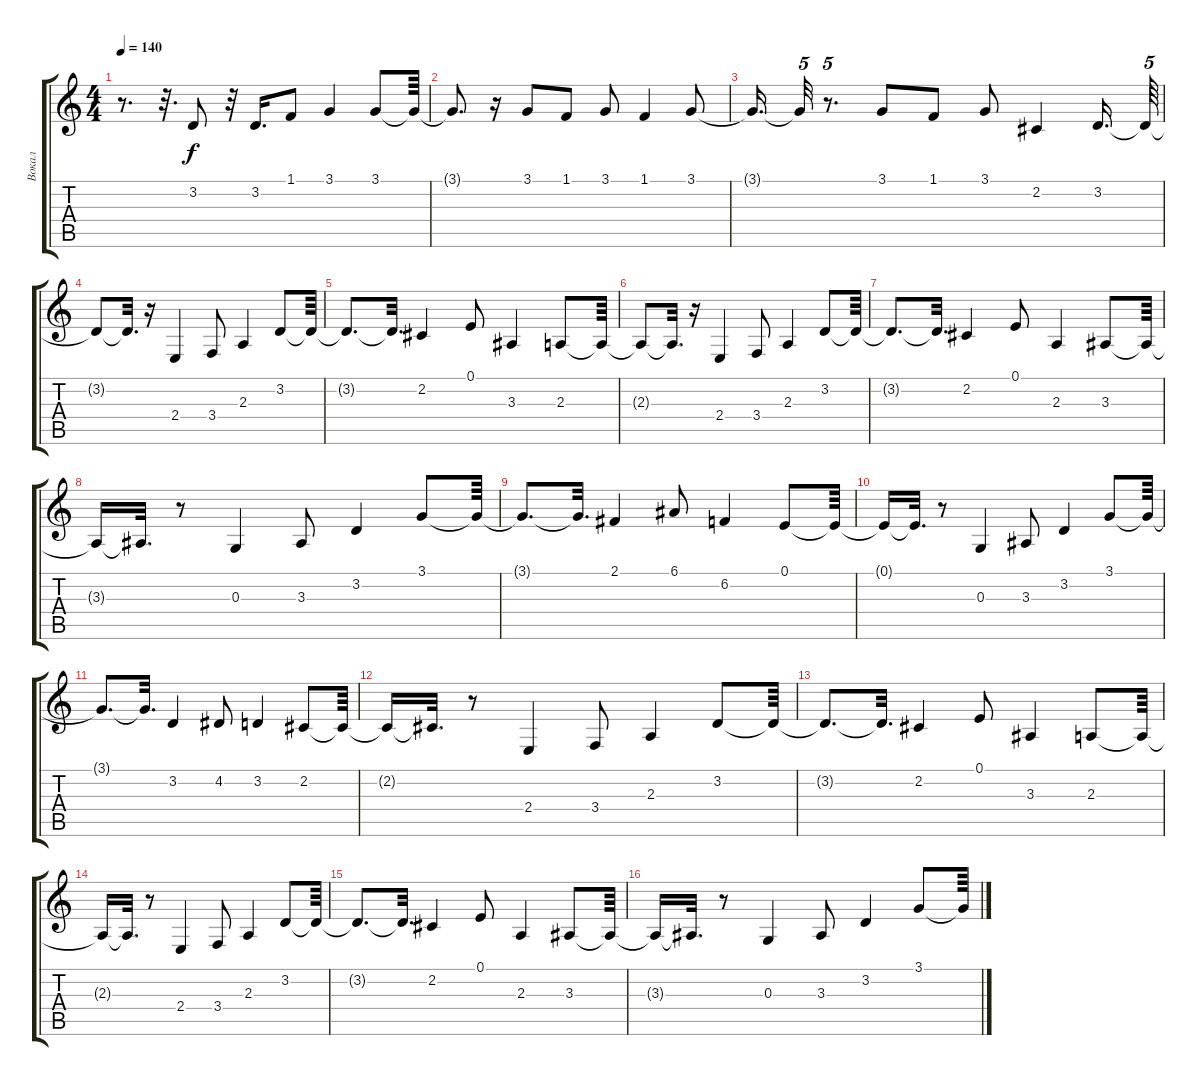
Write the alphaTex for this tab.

\track ("Вокал" "Вокал") {instrument fx5brightness}
\staff {score tabs}
\tuning (E4 B3 G3 D3 A2 E2) {hide}
\ts (4 4)
\tempo 140
\clef g2
\ks c
r.8{d dy f} r.32{d} 3.2.8 r.32 3.2.16{d} 1.1.8 3.1.4 3.1.8 3.1{t}.64 |
3.1{t}.8{d} r.16 3.1.8 1.1.8 3.1.8 1.1.4 3.1.8 |
3.1{t}.16{d} 3.1{t}.32{tu (5 4)} r.8{d tu (5 4)} 3.1.8 1.1.8 3.1.8 2.2.4 3.2.16{d} 3.2{t}.64{tu (5 4)} |
3.2{t}.8 3.2{t}.32{d} r.16 2.4.4 3.4.8 2.3.4 3.2.8 3.2{t}.64 |
3.2{t}.8{d} 3.2{t}.32{d} 2.2.4 0.1.8 3.3.4 2.3.8 2.3{t}.64 |
2.3{t}.8 2.3{t}.32{d} r.16 2.4.4 3.4.8 2.3.4 3.2.8 3.2{t}.64 |
3.2{t}.8{d} 3.2{t}.32{d} 2.2.4 0.1.8 2.3.4 3.3.8 3.3{t}.64 |
3.3{t}.16 3.3{t}.32{d} r.8 0.3.4 3.3.8 3.2.4 3.1.8 3.1{t}.64 |
3.1{t}.8{d} 3.1{t}.32{d} 2.1.4 6.1.8 6.2.4 0.1.8 0.1{t}.64 |
0.1{t}.16 0.1{t}.32{d} r.8 0.3.4 3.3.8 3.2.4 3.1.8 3.1{t}.64 |
3.1{t}.8{d} 3.1{t}.32{d} 3.2.4 4.2.8 3.2.4 2.2.8 2.2{t}.64 |
2.2{t}.16 2.2{t}.32{d} r.8 2.4.4 3.4.8 2.3.4 3.2.8 3.2{t}.64 |
3.2{t}.8{d} 3.2{t}.32{d} 2.2.4 0.1.8 3.3.4 2.3.8 2.3{t}.64 |
2.3{t}.16 2.3{t}.32{d} r.8 2.4.4 3.4.8 2.3.4 3.2.8 3.2{t}.64 |
3.2{t}.8{d} 3.2{t}.32{d} 2.2.4 0.1.8 2.3.4 3.3.8 3.3{t}.64 |
3.3{t}.16 3.3{t}.32{d} r.8 0.3.4 3.3.8 3.2.4 3.1.8 3.1{t}.64
